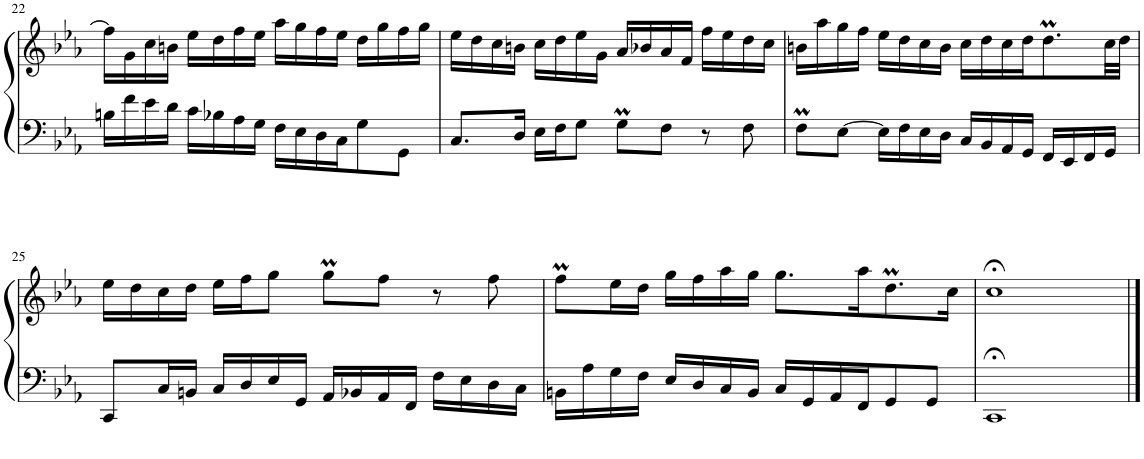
**kern	**kern
*part1	*part1
*staff2	*staff1
*I"Piano	*
*I'Pno	*
!!LO:PB:g=z
*clefF4	*clefG2
*k[b-e-a-]	*k[b-e-a-]
*M4/4	*M4/4
=22	=22
16Bn\LL	16ff\LL]
16f\	16g\
16e-\	16cc\
16d\JJ	16bn\JJ
16c\LL	16ee-\LL
16B-X\	16dd\
16A-\	16ff\
16G\JJ	16ee-\JJ
16F\LL	16aa-\LL
16E-\	16gg\
16D\	16ff\
16C\J	16ee-\JJ
8G\	16dd\LL
.	16gg\
8GG\J	16ff\
.	16gg\JJ
=23	=23
8.C/L	16ee-\LL
.	16dd\
.	16cc\
16D/Jk	16bn\JJ
16E-\LL	16cc\LL
16F\J	16dd\
8G\J	16ee-\
.	16g\JJ
8Gm\L	16a-/LL
.	16b-X/
8F\J	16a-/
.	16f/JJ
8r	16ff\LL
.	16ee-\
8F\	16dd\
.	16cc\JJ
=24	=24
8FM\L	16bn\LL
.	16aa-\
[8E-\J	16gg\
.	16ff\JJ
16E-\LL]	16ee-\LL
16F\	16dd\
16E-\	16cc\
16D\JJ	16b\JJ
16C/LL	16cc\LL
16BB-/	16dd\
16AA-/	16cc\
16GG/JJ	16dd\J
16FF/LL	8.ddm\
16EE-/	.
16FF/	.
16GG/JJ	32cc\LL
.	32dd\JJJ
!!LO:LB:g=z
=25	=25
8CC/L	16ee-\LL
.	16dd\
16C/L	16cc\
16BBn/JJ	16dd\JJ
16C/LL	16ee-\LL
16D/	16ff\J
16E-/	8gg\J
16GG/JJ	.
16AA-/LL	8ggm\L
16BB-X/	.
16AA-/	8ff\J
16FF/JJ	.
16F\LL	8r
16E-\	.
16D\	8ff\
16C\JJ	.
=26	=26
16BBn\LL	8ffM\L
16A-\	.
16G\	16ee-\L
16F\JJ	16dd\JJ
16E-/LL	16gg\LL
16D/	16ff\
16C/	16aa-\
16BB/JJ	16gg\JJ
16C/LL	8.gg\L
16GG/	.
16AA-/	.
16FF/J	16aa-\K
8GG/	8.ddm\
8GG/J	.
.	16cc\Jk
=27	=27
1CC;<	1cc;<
==	==
*-	*-
